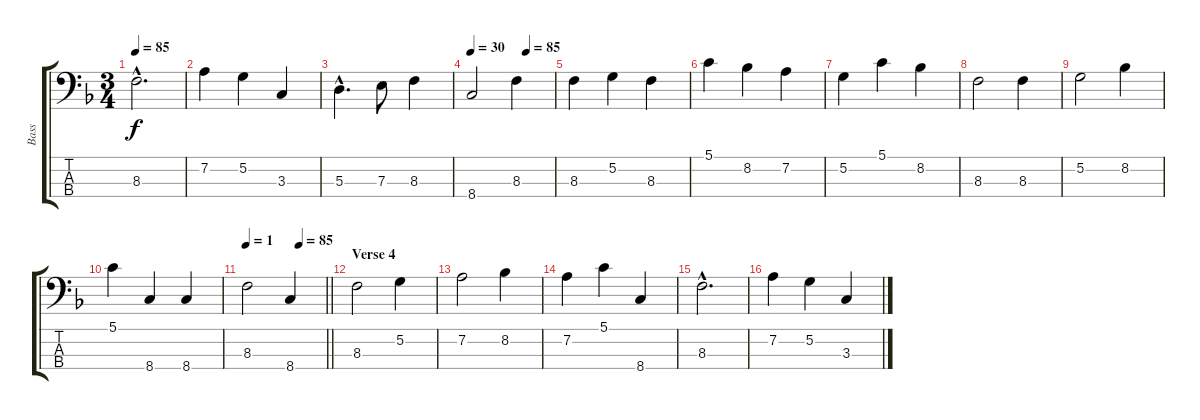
\track ("Bass" "Bass") {instrument fretlessbass}
\staff {score tabs}
\tuning (G2 D2 A1 E1) {hide}
\ts (3 4)
\tempo 85
\clef f4
\ks f
8.3{hac}.2{d dy f} |
7.2.4 5.2.4 3.3.4 |
5.3{hac}.4{d} 7.3.8 8.3.4 |
\tempo 30
\tempo (85 0.6666666666666666)
8.4.2 8.3.4 |
8.3.4 5.2.4 8.3.4 |
5.1.4 8.2.4 7.2.4 |
5.2.4 5.1.4 8.2.4 |
8.3.2 8.3.4 |
5.2.2 8.2.4 |
5.1.4 8.4.4 8.4.4 |
\tempo 1
\tempo (85 0.6666666666666666)
\barLineRight lightlight
8.3.2 8.4.4 |
\section ("" "Verse 4")
8.3.2 5.2.4 |
7.2.2 8.2.4 |
7.2.4 5.1.4 8.4.4 |
8.3{hac}.2{d} |
7.2.4 5.2.4 3.3.4
